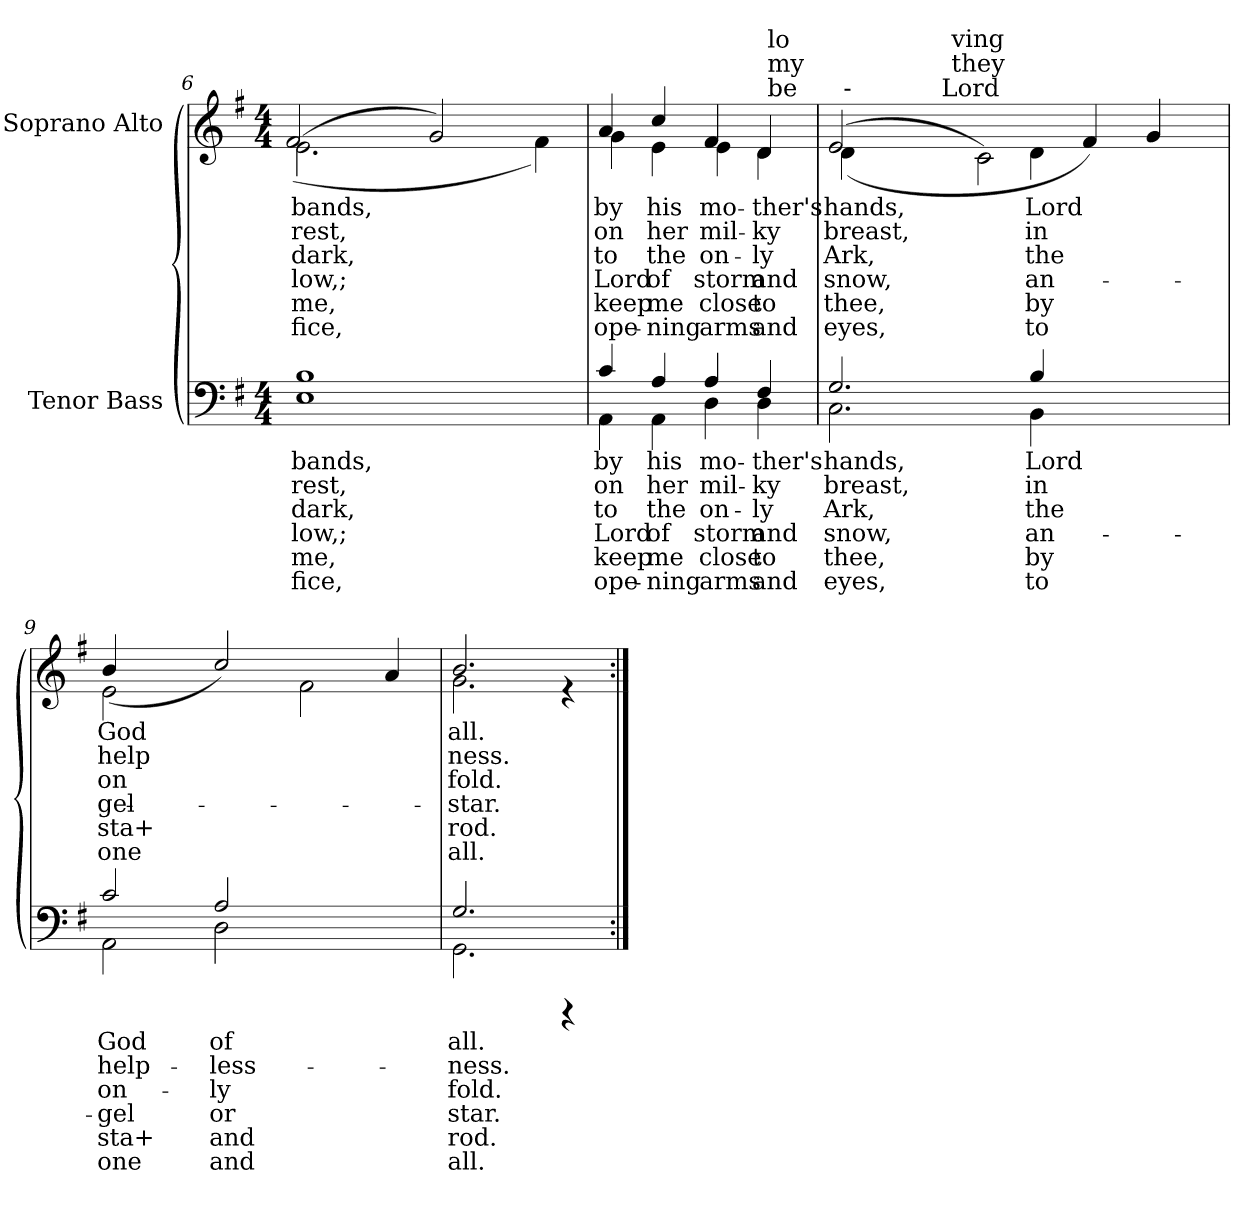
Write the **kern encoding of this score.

**kern	**text	**text	**text	**text	**text	**text	**kern	**text	**text	**text	**text	**text	**text
*part2	*part2	*part2	*part2	*part2	*part2	*part2	*part1	*part1	*part1	*part1	*part1	*part1	*part1
*staff2	*staff2	*staff2	*staff2	*staff2	*staff2	*staff2	*staff1	*staff1	*staff1	*staff1	*staff1	*staff1	*staff1
*I"Tenor  Bass	*	*	*	*	*	*	*I"Soprano  Alto	*	*	*	*	*	*
*clefF4	*	*	*	*	*	*	*clefG2	*	*	*	*	*	*
*k[f#]	*	*	*	*	*	*	*k[f#]	*	*	*	*	*	*
*G:	*	*	*	*	*	*	*G:	*	*	*	*	*	*
*M4/4	*	*	*	*	*	*	*M4/4	*	*	*	*	*	*
=6	=6	=6	=6	=6	=6	=6	=6	=6	=6	=6	=6	=6	=6
!	!LO:LY:a:cj	!LO:LY:a:cj	!LO:LY:a:cj	!LO:LY:a:cj	!LO:LY:a:cj	!LO:LY:a:cj	!	!LO:LY:b:cj	!LO:LY:b:cj	!LO:LY:b:cj	!LO:LY:b:cj	!LO:LY:b:cj	!LO:LY:b:cj
*	*	*	*	*	*	*	*^	*	*	*	*	*	*
1B 1E	-bands,	rest,	dark,	low,;	me,	fice,	(<2.e\	(>2f#/	-bands,	rest,	dark,	low,;	me,	fice,
.	.	.	.	.	.	.	.	1ryy	.	.	.	.	.	.
.	.	.	.	.	.	.	2g/)	.	.	.	.	.	.	.
2ryy	.	.	.	.	.	.	.	.	.	.	.	.	.	.
!	!	!	!	!	!	!	!	!	!LO:LY:b:cj	!LO:LY:b:cj	!LO:LY:b:cj	!LO:LY:b:cj	!LO:LY:b:cj	!LO:LY:b:cj
.	.	.	.	.	.	.	4f#\)	.	.	.	.	.	.	.
*	*	*	*	*	*	*	*v	*v	*	*	*	*	*	*
=7	=7	=7	=7	=7	=7	=7	=7	=7	=7	=7	=7	=7	=7
*^	*	*	*	*	*	*	*	*	*	*	*	*	*
!	!	!LO:LY:a:cj	!LO:LY:a:cj	!LO:LY:a:cj	!LO:LY:a:cj	!LO:LY:a:cj	!LO:LY:a:cj	!	!LO:LY:b:cj	!LO:LY:b:cj	!LO:LY:b:cj	!LO:LY:b:cj	!LO:LY:b:cj	!LO:LY:b:cj
*	*	*	*	*	*	*	*	*^	*	*	*	*	*	*
*	*	*	*	*	*	*	*	*	*^	*	*	*	*	*	*
4c/	4AA\	by	on	to	Lord	keep	ope-	4a/	4g\	2ryy	by	on	to	Lord	keep	ope-
!	!	!LO:LY:a:cj	!LO:LY:a:cj	!LO:LY:a:cj	!LO:LY:a:cj	!LO:LY:a:cj	!LO:LY:a:cj	!	!	!	!LO:LY:b:cj	!LO:LY:b:cj	!LO:LY:b:cj	!LO:LY:b:cj	!LO:LY:b:cj	!LO:LY:b:cj
4A/	4AA\	-his	her	the	of	me	ning	4cc/	4e\	.	-his	her	the	of	me	ning
!	!	!LO:LY:a:cj	!LO:LY:a:cj	!LO:LY:a:cj	!LO:LY:a:cj	!LO:LY:a:cj	!LO:LY:a:cj	!	!	!	!LO:LY:b:cj	!LO:LY:b:cj	!LO:LY:b:cj	!LO:LY:b:cj	!LO:LY:b:cj	!LO:LY:b:cj
4A/	4D\	mo-	-mil-	-on-	-storm	close	arms	4f#/	4e\	4ryy	mo-	-mil-	-on-	-storm	close	arms
!	!	!LO:LY:a:cj	!LO:LY:a:cj	!LO:LY:a:cj	!LO:LY:a:cj	!LO:LY:a:cj	!LO:LY:a:cj	!	!	!	!LO:LY:b:cj	!LO:LY:b:cj	!LO:LY:b:cj	!LO:LY:b:cj	!LO:LY:b:cj	!LO:LY:b:cj
4F#/	4D\	ther's	ky	ly	and	to	and	4d/	4d\	64ryy	ther's	ky	ly	and	to	and
!	!	!	!	!	!	!	!	!	!	!LO:TX:a:t=be	!	!	!	!	!	!
!	!	!	!	!	!	!	!	!	!	!LO:TX:a:t=my	!	!	!	!	!	!
!	!	!	!	!	!	!	!	!	!	!LO:TX:a:t=lo	!	!	!	!	!	!
.	.	.	.	.	.	.	.	.	.	8...ryy	.	.	.	.	.	.
=8	=8	=8	=8	=8	=8	=8	=8	=8	=8	=8	=8	=8	=8	=8	=8	=8
!	!	!LO:LY:a:cj	!LO:LY:a:cj	!LO:LY:a:cj	!LO:LY:a:cj	!LO:LY:a:cj	!LO:LY:a:cj	!	!	!	!LO:LY:b:cj	!LO:LY:b:cj	!LO:LY:b:cj	!LO:LY:b:cj	!LO:LY:b:cj	!LO:LY:b:cj
*	*	*	*	*	*	*	*	*	*^	*^	*	*	*	*	*	*
*	*	*	*	*	*	*	*	*	*	*	*	*	*	*	*	*	*	*
2.G/	2.C\	hands,	breast,	Ark,	snow,	thee,	eyes,	(>2e/	(<4d\	32ryy	4ryy	4ryy	hands,	breast,	Ark,	snow,	thee,	eyes,
!	!	!	!	!	!	!	!	!	!	!LO:TX:a:t=-	!	!	!	!	!	!	!	!
.	.	.	.	.	.	.	.	.	.	1ryy	.	.	.	.	.	.	.	.
.	.	.	.	.	.	.	.	.	2ryy	.	8ryy	8ryy	.	.	.	.	.	.
.	.	.	.	.	.	.	.	.	.	.	32ryy	32.ryy	.	.	.	.	.	.
!	!	!	!	!	!	!	!	!	!	!	!LO:TX:a:t=Lord	!	!	!	!	!	!	!
.	.	.	.	.	.	.	.	.	.	.	1ryy	.	.	.	.	.	.	.
!	!	!	!	!	!	!	!	!	!	!	!	!LO:TX:a:t=they	!	!	!	!	!	!
!	!	!	!	!	!	!	!	!	!	!	!	!LO:TX:a:t=ving	!	!	!	!	!	!
.	.	.	.	.	.	.	.	.	.	.	.	1ryy	.	.	.	.	.	.
.	.	.	.	.	.	.	.	2c\)	.	.	.	.	.	.	.	.	.	.
!	!	!LO:LY:a:cj	!LO:LY:a:cj	!LO:LY:a:cj	!LO:LY:a:cj	!LO:LY:a:cj	!LO:LY:a:cj	!	!	!	!	!	!LO:LY:b:cj	!LO:LY:b:cj	!LO:LY:b:cj	!LO:LY:b:cj	!LO:LY:b:cj	!LO:LY:b:cj
4B/	4BB\	Lord	in	the	an-	-by	to	.	4d\	.	.	.	Lord	in	the	an-	-by	to
!	!	!	!	!	!	!	!	!	!	!	!	!	!LO:LY:b:cj	!LO:LY:b:cj	!LO:LY:b:cj	!LO:LY:b:cj	!LO:LY:b:cj	!LO:LY:b:cj
2ryy	2ryy	.	.	.	.	.	.	4f#/)	2ryy	.	.	.	.	.	.	.	-	-
.	.	.	.	.	.	.	.	.	.	4...ryy	.	.	.	.	.	.	.	.
.	.	.	.	.	.	.	.	4g/	.	.	.	.	.	.	.	.	.	.
.	.	.	.	.	.	.	.	.	.	.	16.ryy	.	.	.	.	.	.	.
.	.	.	.	.	.	.	.	.	.	.	.	16ryy	.	.	.	.	.	.
.	.	.	.	.	.	.	.	.	.	.	.	64ryy	.	.	.	.	.	.
=9	=9	=9	=9	=9	=9	=9	=9	=9	=9	=9	=9	=9	=9	=9	=9	=9	=9	=9
!	!	!LO:LY:a:cj	!LO:LY:a:cj	!LO:LY:a:cj	!LO:LY:a:cj	!LO:LY:a:cj	!LO:LY:a:cj	!	!	!	!	!	!LO:LY:b:cj	!LO:LY:b:cj	!LO:LY:b:cj	!LO:LY:b:cj	!LO:LY:b:cj	!LO:LY:b:cj
*	*	*	*	*	*	*	*	*	*v	*v	*v	*v	*	*	*	*	*	*
2c/	2AA\	God	help-	-on-	-gel	sta+	one	2e\	(>4b/	God	help-	-on-	-gel	sta+	one
.	.	.	.	.	.	.	.	.	1.ryy	.	.	.	.	.	.
!	!	!LO:LY:a:cj	!LO:LY:a:cj	!LO:LY:a:cj	!LO:LY:a:cj	!LO:LY:a:cj	!LO:LY:a:cj	!	!	!	!	!	!	!	!
2A/	2D\	of	less-	-ly	or	and	and	2cc/)	.	.	.	.	.	.	.
2.ryy	2.ryy	.	.	.	.	.	.	2f#\	.	.	.	.	.	.	.
!	!	!	!	!	!	!	!	!	!	!LO:LY:b:cj	!LO:LY:b:cj	!LO:LY:b:cj	!LO:LY:b:cj	!LO:LY:b:cj	!LO:LY:b:cj
.	.	.	.	.	.	.	.	4a/	.	.	-	-	.	.	.
=10	=10	=10	=10	=10	=10	=10	=10	=10	=10	=10	=10	=10	=10	=10	=10
!	!	!LO:LY:a:cj	!LO:LY:a:cj	!LO:LY:a:cj	!LO:LY:a:cj	!LO:LY:a:cj	!LO:LY:a:cj	!	!	!LO:LY:b:cj	!LO:LY:b:cj	!LO:LY:b:cj	!LO:LY:b:cj	!LO:LY:b:cj	!LO:LY:b:cj
2.G/	2.GG\	all.	ness.	fold.	star.	rod.	all.	2.b/	2.g\	all.	ness.	fold.	star.	rod.	all.
4rAAAA	4ryy	.	.	.	.	.	.	4rd	4ryy	.	.	.	.	.	.
*v	*v	*	*	*	*	*	*	*	*	*	*	*	*	*	*
*	*	*	*	*	*	*	*v	*v	*	*	*	*	*	*
=:|!	=:|!	=:|!	=:|!	=:|!	=:|!	=:|!	=:|!	=:|!	=:|!	=:|!	=:|!	=:|!	=:|!
*-	*-	*-	*-	*-	*-	*-	*-	*-	*-	*-	*-	*-	*-
